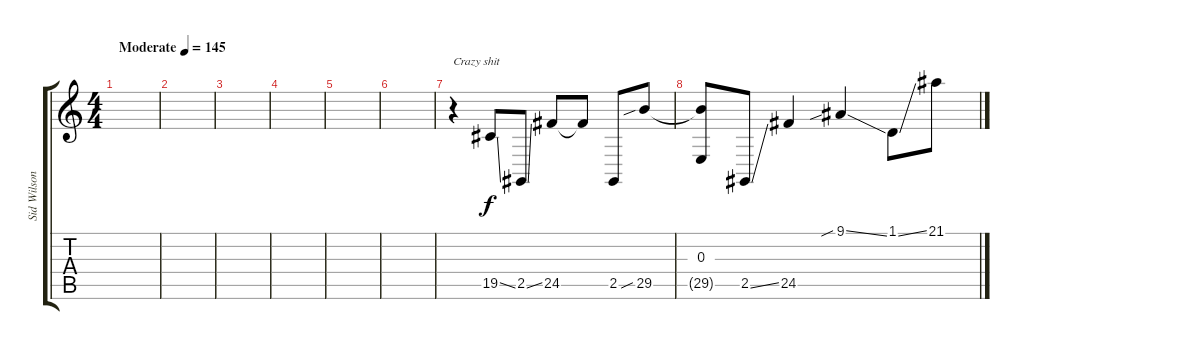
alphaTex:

\track ("Sid Wilson" "Sid Wilson") {instrument lead2sawtooth}
\staff {score tabs}
\tuning (Db4 Ab3 E3 B2 Gb2 B1) {hide}
\ts (4 4)
\tempo (145 "Moderate")
\clef g2
\ks c
|
|
|
|
|
|
r.4{txt "Crazy shit"} 19.5{ss}.8 2.5{ss}.8 24.5.8 24.5{t}.8 2.5.8 29.5{sib}.8 |
(0.3 29.5{t}).8 2.5{ss}.8 24.5.4 9.1{sib ss}.4 1.1{ss}.8 21.1.8
